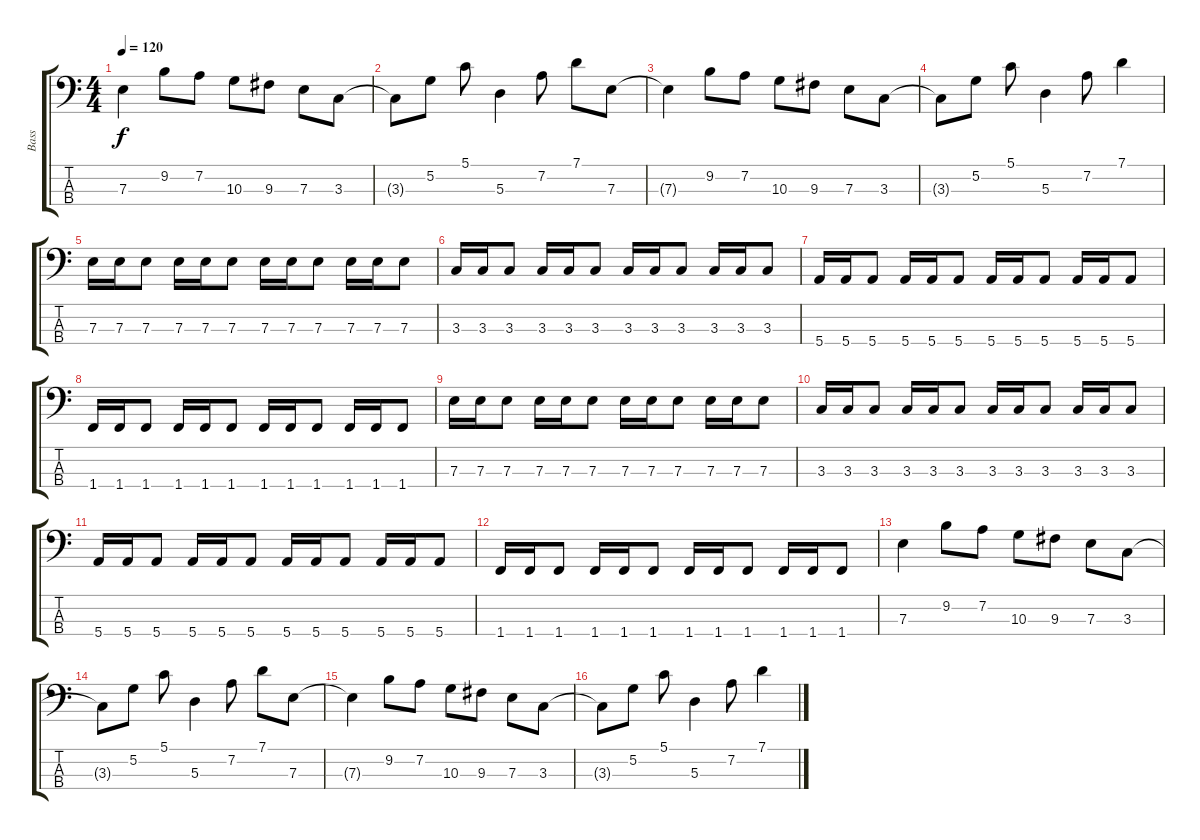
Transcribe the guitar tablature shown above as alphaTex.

\track ("Bass" "Bass") {instrument electricbassfinger}
\staff {score tabs}
\tuning (G2 D2 A1 E1) {hide}
\ts (4 4)
\tempo 120
\clef f4
\ks c
7.3.4{dy f} 9.2.8 7.2.8 10.3.8 9.3.8 7.3.8 3.3.8 |
3.3{t}.8 5.2.8 5.1.8 5.3.4 7.2.8 7.1.8 7.3.8 |
7.3{t}.4 9.2.8 7.2.8 10.3.8 9.3.8 7.3.8 3.3.8 |
3.3{t}.8 5.2.8 5.1.8 5.3.4 7.2.8 7.1.4 |
7.3.16 7.3.16 7.3.8 7.3.16 7.3.16 7.3.8 7.3.16 7.3.16 7.3.8 7.3.16 7.3.16 7.3.8 |
3.3.16 3.3.16 3.3.8 3.3.16 3.3.16 3.3.8 3.3.16 3.3.16 3.3.8 3.3.16 3.3.16 3.3.8 |
5.4.16 5.4.16 5.4.8 5.4.16 5.4.16 5.4.8 5.4.16 5.4.16 5.4.8 5.4.16 5.4.16 5.4.8 |
1.4.16 1.4.16 1.4.8 1.4.16 1.4.16 1.4.8 1.4.16 1.4.16 1.4.8 1.4.16 1.4.16 1.4.8 |
7.3.16 7.3.16 7.3.8 7.3.16 7.3.16 7.3.8 7.3.16 7.3.16 7.3.8 7.3.16 7.3.16 7.3.8 |
3.3.16 3.3.16 3.3.8 3.3.16 3.3.16 3.3.8 3.3.16 3.3.16 3.3.8 3.3.16 3.3.16 3.3.8 |
5.4.16 5.4.16 5.4.8 5.4.16 5.4.16 5.4.8 5.4.16 5.4.16 5.4.8 5.4.16 5.4.16 5.4.8 |
1.4.16 1.4.16 1.4.8 1.4.16 1.4.16 1.4.8 1.4.16 1.4.16 1.4.8 1.4.16 1.4.16 1.4.8 |
7.3.4 9.2.8 7.2.8 10.3.8 9.3.8 7.3.8 3.3.8 |
3.3{t}.8 5.2.8 5.1.8 5.3.4 7.2.8 7.1.8 7.3.8 |
7.3{t}.4 9.2.8 7.2.8 10.3.8 9.3.8 7.3.8 3.3.8 |
3.3{t}.8 5.2.8 5.1.8 5.3.4 7.2.8 7.1.4
